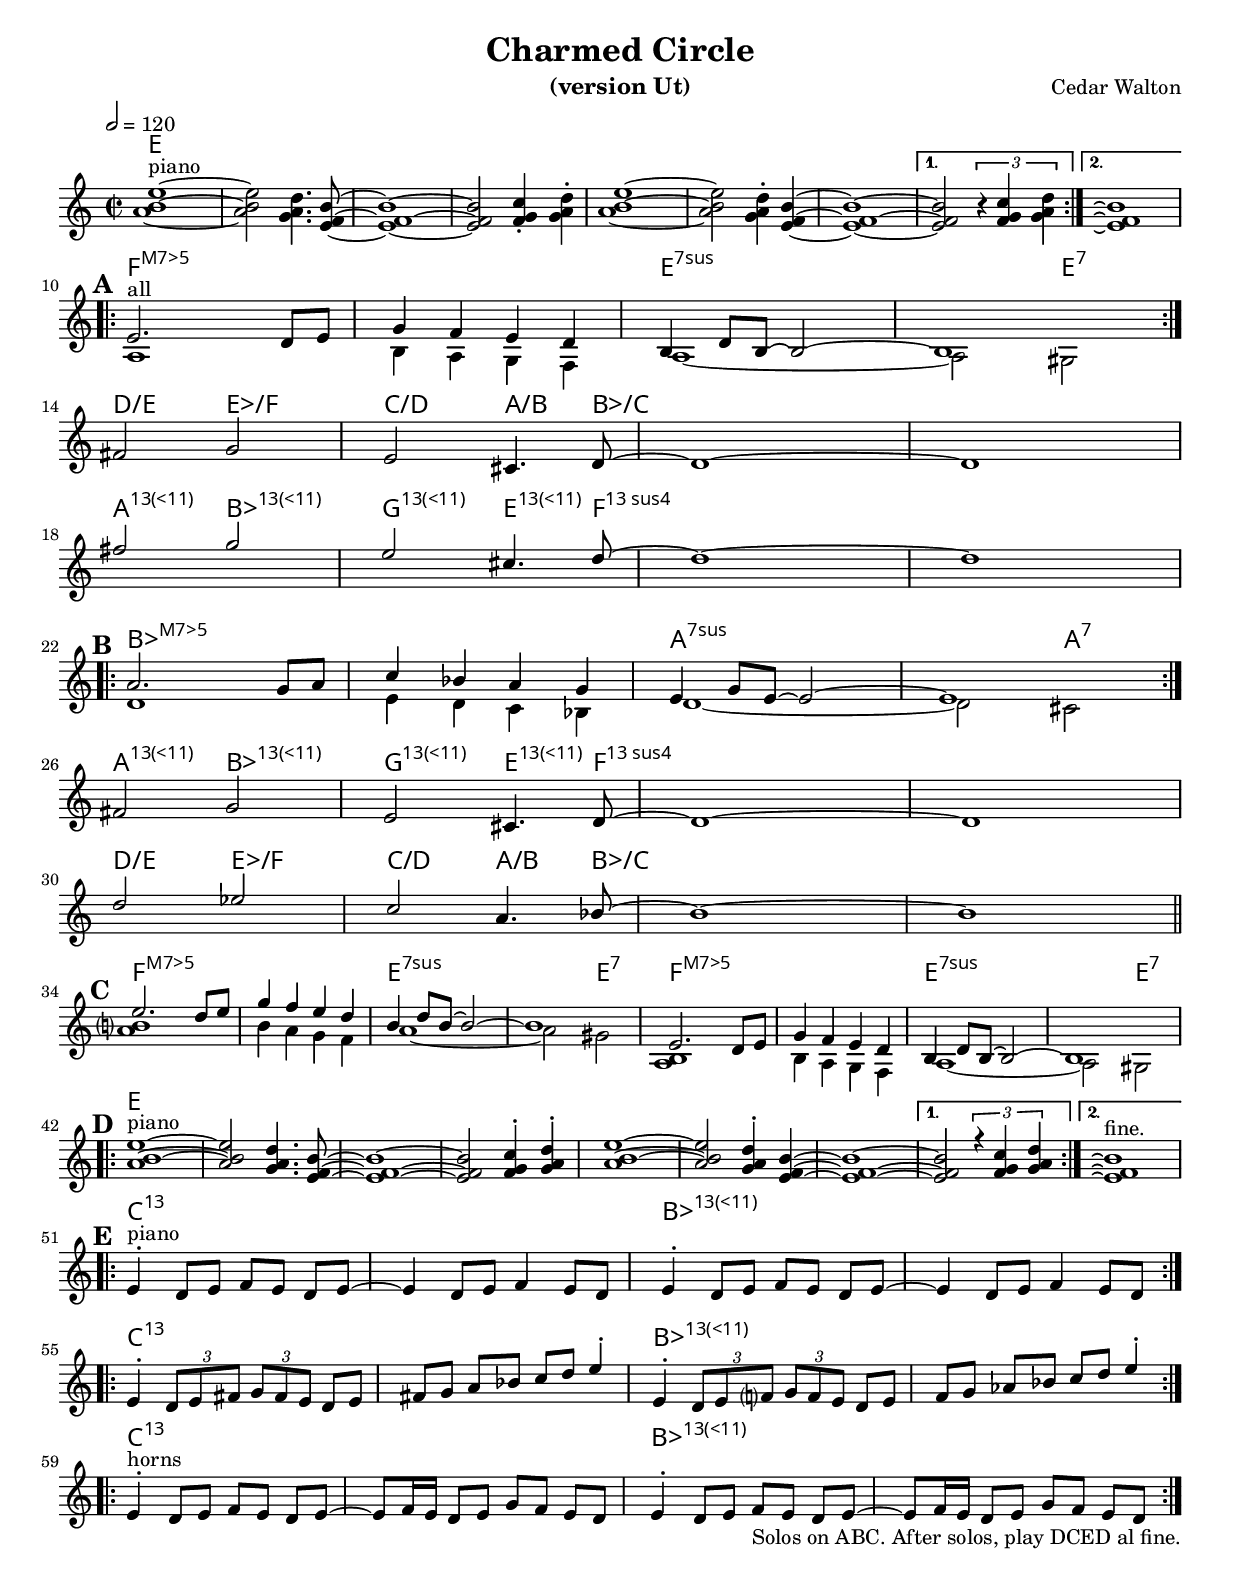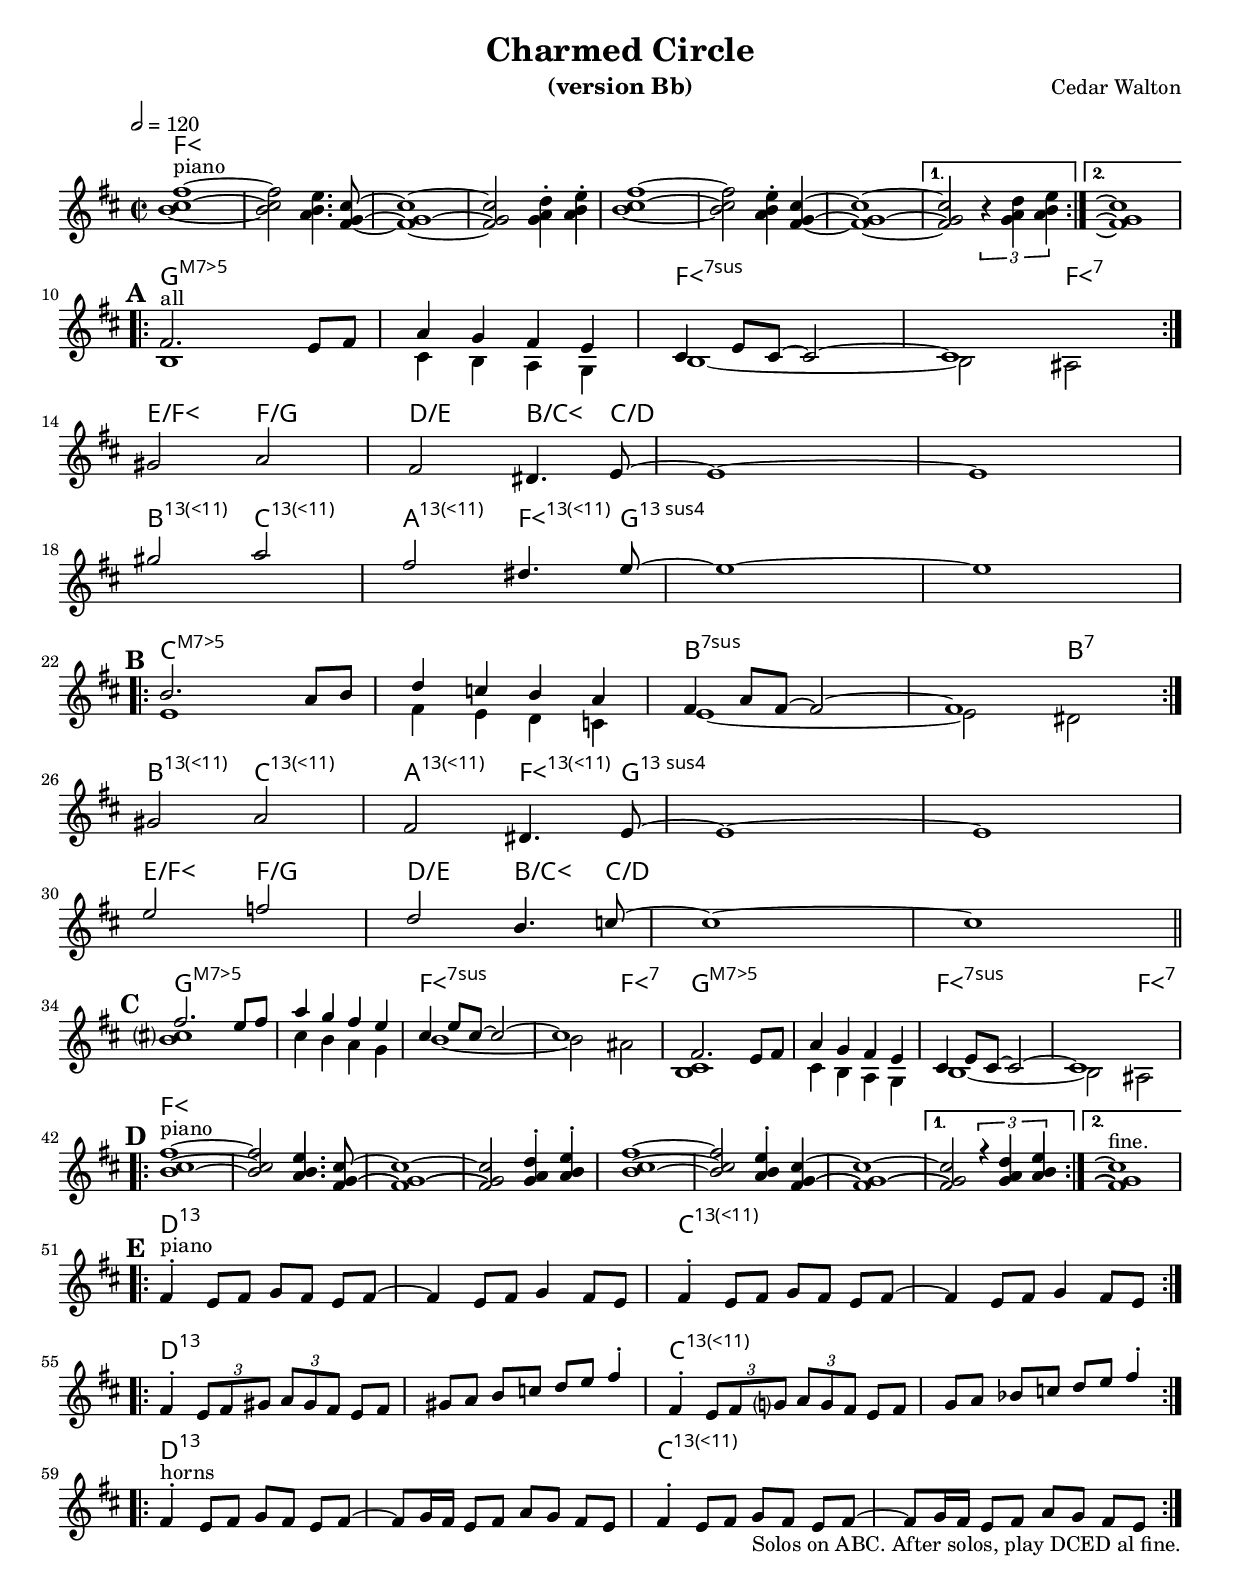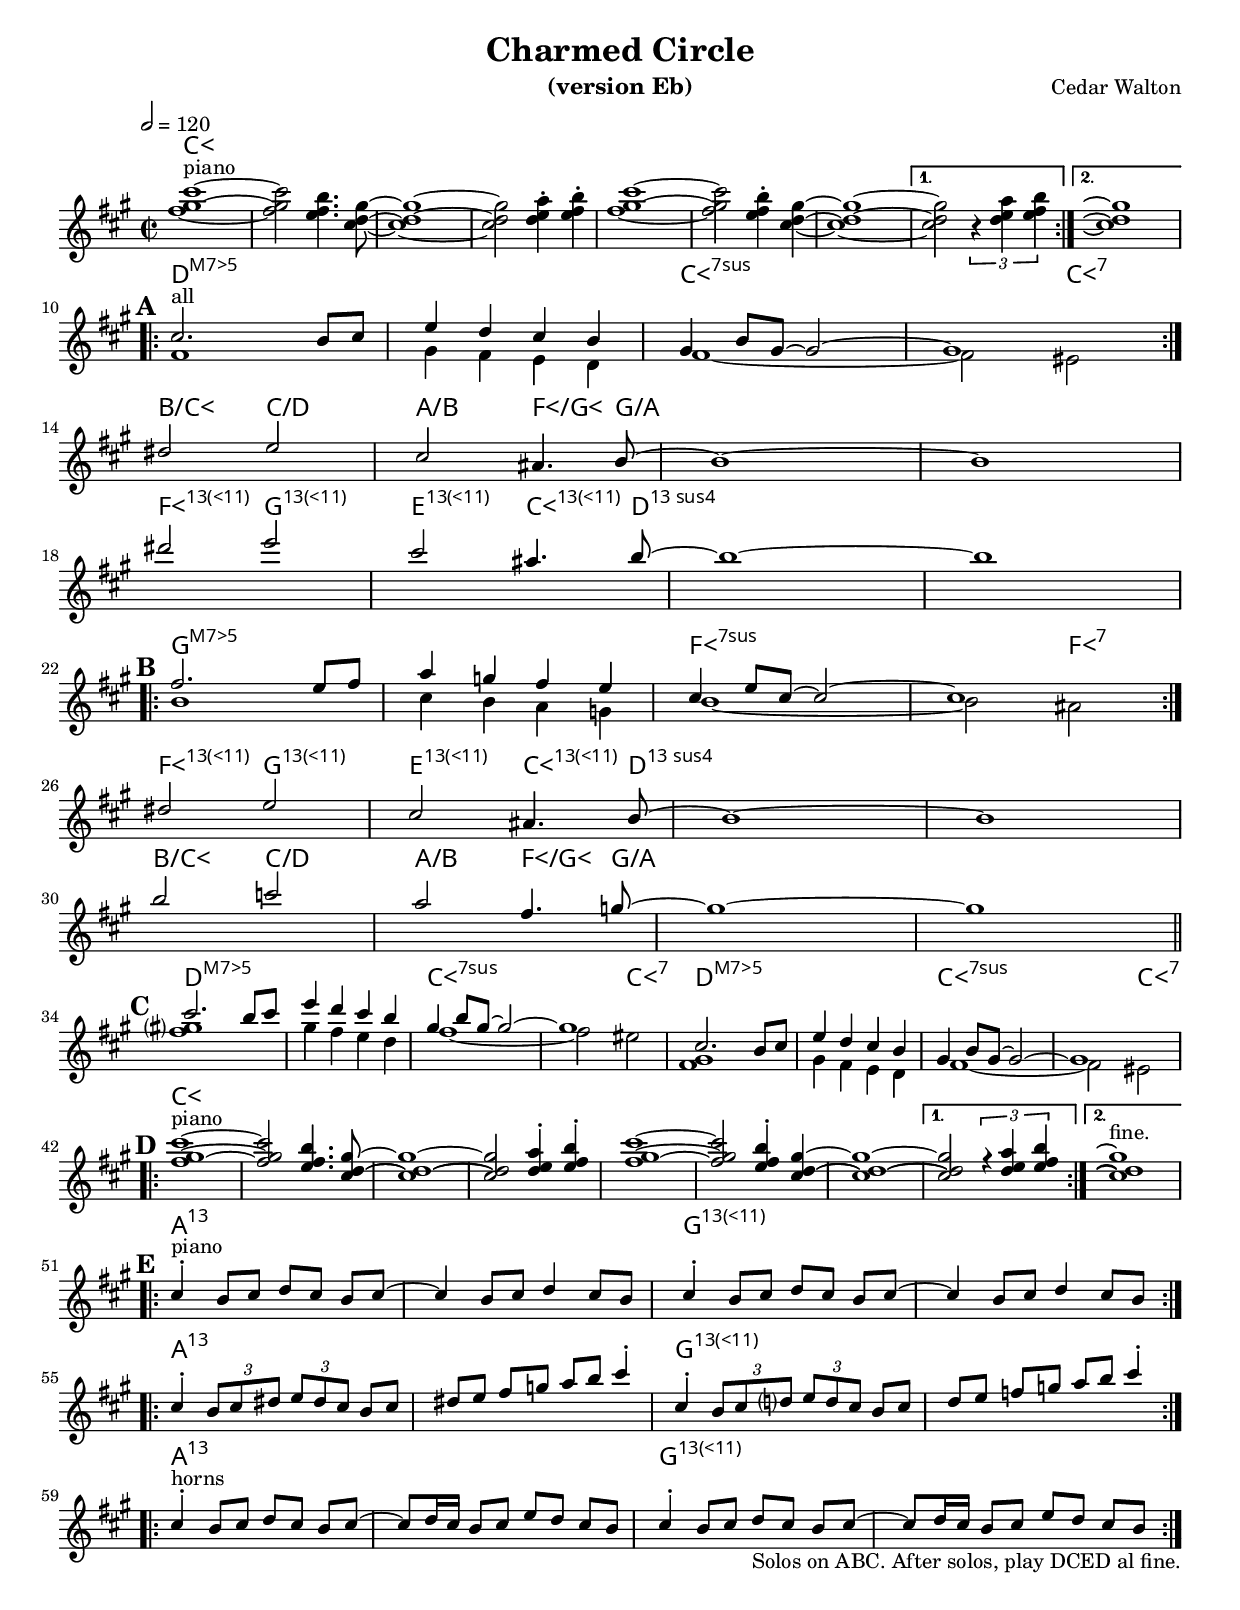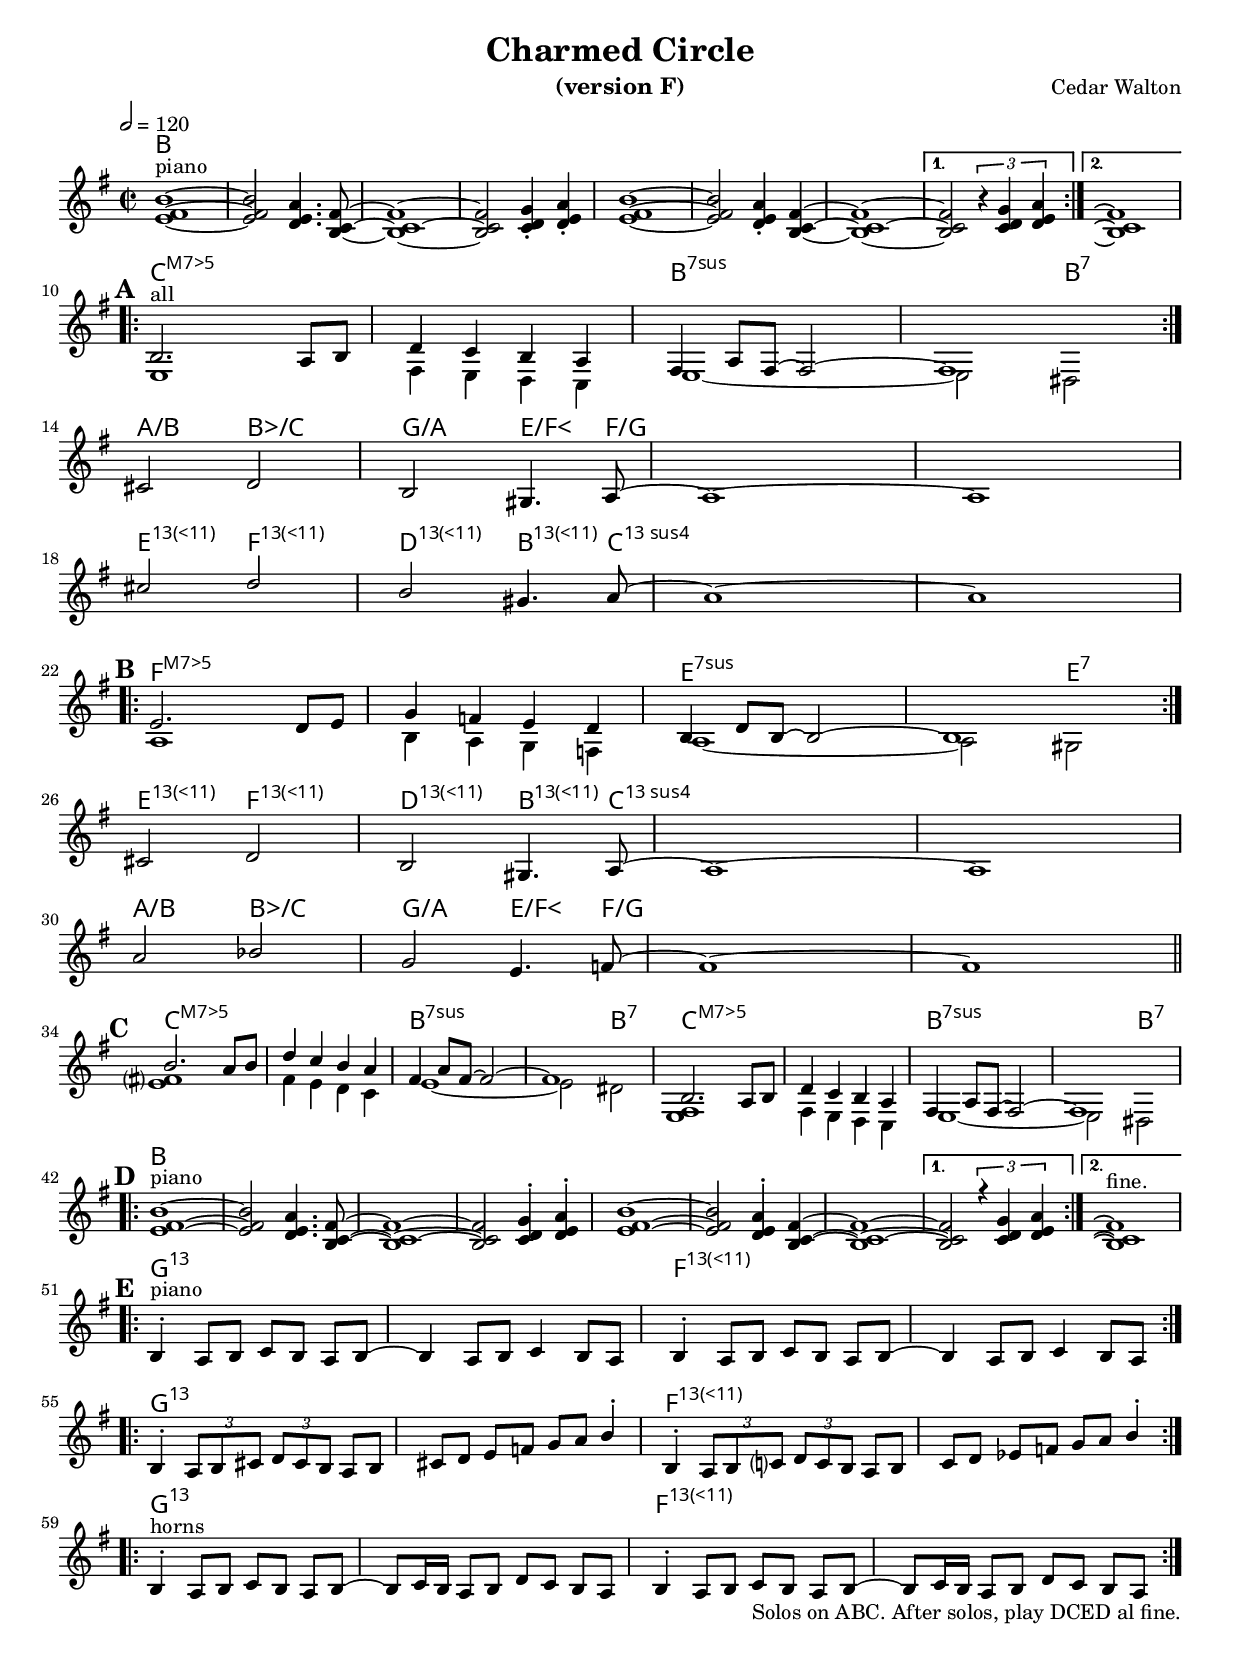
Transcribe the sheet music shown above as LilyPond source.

% Created on Mon Sep 20 15:23:38 CEST 2010
\version "2.22.0"

#(set-global-staff-size 18)
#(set-default-paper-size "a4")

\include "utils/AccordsJazzDefs.ly"

\paper { indent = 0\cm} 

\header {
	title = "Charmed Circle" 
 	composer = "Cedar Walton"
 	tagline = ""

}


accords = \chords {
  \repeat volta 2 {e1 s s s s s s}
\alternative {{s}{s}}

\repeat volta 2 {f:maj7.5- s e:7sus4 s2 e:7}
d2/e es/f c/d a4./b bes8/c s1 s
a2:13.11+ bes:13.11+ g:13.11+ e4.:13.11+ f8:13sus4 s1 s

\repeat volta 2 {bes:maj7.5- s a:7sus4 s2 a:7}
a2:13.11+ bes:13.11+ g:13.11+ e4.:13.11+ f8:13sus4 s1 s
d2/e es/f c/d a4./b bes8/c s1 s

f1:maj7.5- s e:7sus4 s2 e:7
f1:maj7.5- s e:7sus4 s2 e:7

\repeat volta 2 {e1 s s s s s s}
\alternative {{s}{s}}

\repeat volta 2 {c1:13 s bes:13.11+ s}
\repeat volta 2 {c1:13 s bes:13.11+ s}
\repeat volta 2 {c1:13 s bes:13.11+ s}
}

theme = \new Staff {
	\time 2/2
	\tempo 2 = 120 
	\set Staff.midiInstrument = "trumpet"
	\key c \major
	\clef treble
	\accidentalStyle "modern-cautionary"
	\relative c' { 	
 % Type notes here 
\compressEmptyMeasures
\set Timing.beamExceptions = #'()
\set Timing.baseMoment = #(ly:make-moment 1/4)
\set Timing.beatStructure = 1,1,1,1

\repeat volta 2 {
<a' b e>1~^"piano" <a b e>2 <g a d>4. <e f b>8~
<e f b>1~ <e f b>2 <f g c>4-. <g a d>-.
<a b e>1~ <a b e>2 <g a d>4-. <e f b>~
<e f b>1~ 
}
\alternative {
  {<e f b>2 \times 2/3 {r4  <f g c>4 <g a d>} }
  {<e f b>1\repeatTie}
}
\break
% A
\mark \default
\repeat volta 2 {
<< \voiceOne {
e2.^"all" d8 e g4 f e d
b d8 b8~ b2~ b1
   }
   \new Voice {\voiceTwo
a1 b4 a g f a1~ a2 gis
   }
>>
}
\break
fis' g e cis4. d8~ d1~ d
\break
fis'2 g e cis4. d8~ d1~ d
\break
% B
\mark \default
\repeat volta 2 {
<< \voiceOne {
a2. g8 a c4 bes a g
e g8 e8~ e2~ e1
   }
   \new Voice {\voiceTwo
d1 e4 d c bes d1~ d2 cis
   }
>>
}
\break
fis g e cis4. d8~ d1~ d
\break
d'2 es c a4. bes8~ bes1~ bes
\bar "||"
\break
% C
\mark \default
<< \voiceOne {
e2. d8 e g4 f e d
b d8 b8~ b2~ b1
e,2. d8 e g4 f e d
b d8 b8~ b2~ b1
   }
   \new Voice {\voiceTwo
<a' b>1 b4 a g f a1~ a2 gis
<a, b>1 b4 a g f a1~ a2 gis
   }
>>
\break
\mark \default
\repeat volta 2 {
<a' b e>1~^"piano" <a b e>2 <g a d>4. <e f b>8~
<e f b>1~ <e f b>2 <f g c>4-. <g a d>-.
<a b e>1~ <a b e>2 <g a d>4-. <e f b>~
<e f b>1~ 
}
\alternative {
  {<e f b>2 \times 2/3 {r4  <f g c>4 <g a d>} }
  {<e f b>1\repeatTie^"fine."}
}
\break
\mark \default
\repeat volta 2 {
e4-.^"piano" d8 e f e d e~ e4 d8 e f4 e8 d
e4-. d8 e f e d e~ e4 d8 e f4 e8 d
}
\break
\repeat volta 2 {
e4-. \times 2/3 {d8 e fis} \times 2/3 {g fis e} d e
fis g a bes c d e4-.
e,4-. \times 2/3 {d8 e f} \times 2/3 {g f e} d e
f g aes bes c d e4-.
}
\break
\repeat volta 2 {
e,4-.^"horns" d8 e f e d e~ e f16 e d8 e g f e d
e4-. d8 e f_"Solos on ABC. After solos, play DCED al fine." e d e~ e f16 e d8 e g f e d
	}

}
}


\include "utils/books.ly"